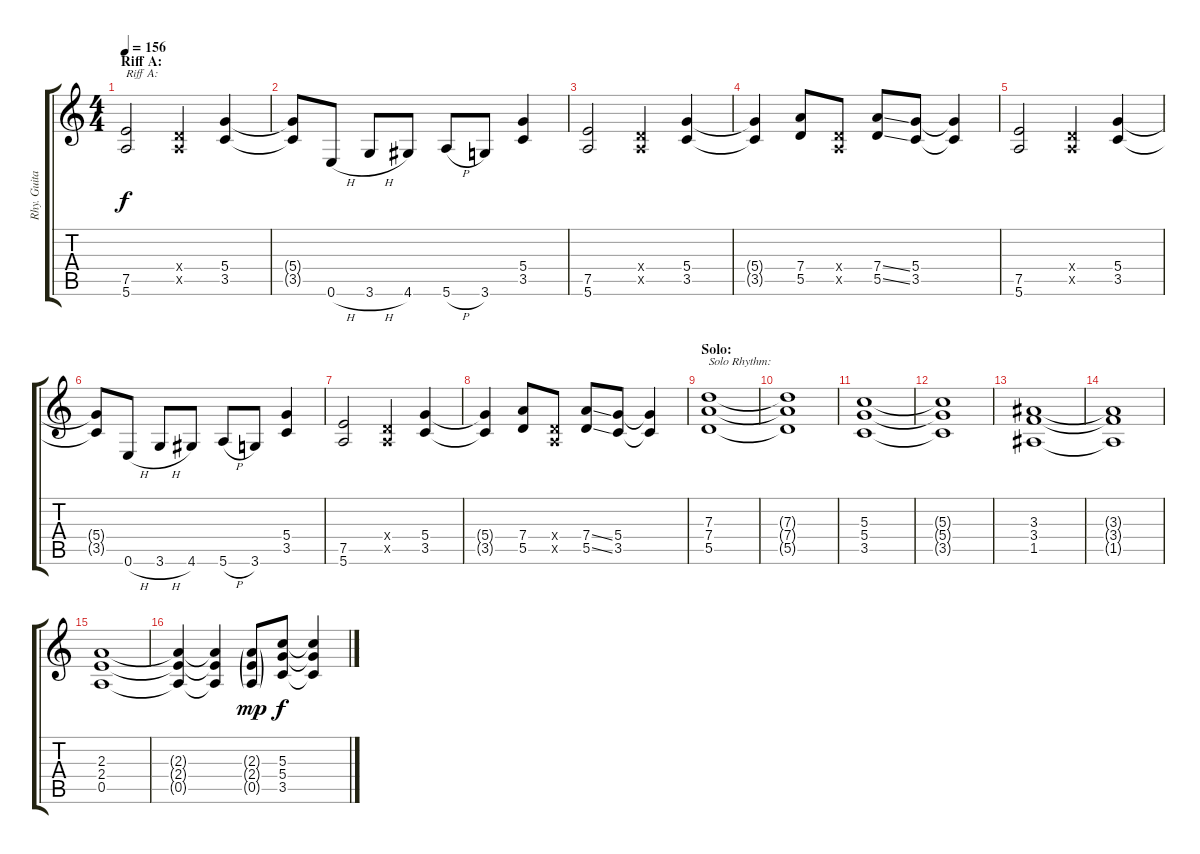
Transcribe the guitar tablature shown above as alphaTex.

\track ("Rhy. Guitar 1" "Rhy. Guita") {instrument distortionguitar}
\staff {score tabs}
\tuning (E4 B3 G3 D3 A2 E2) {hide}
\ts (4 4)
\section ("" "Riff A:")
\tempo 156
\clef g2
\ks c
(7.5 5.6).2{txt "Riff A:" dy f} (0.4{x} 0.5{x}).4 (5.4 3.5).4 |
(5.4{t} 3.5{t}).8 0.6{h}.8 3.6{h}.8 4.6.8 5.6{h}.8 3.6.8 (5.4 3.5).4 |
(7.5 5.6).2 (0.4{x} 0.5{x}).4 (5.4 3.5).4 |
(5.4{t} 3.5{t}).4 (7.4 5.5).8 (0.4{x} 0.5{x}).8 (7.4{ss} 5.5{ss}).8 (5.4 3.5).8 (5.4{t} 3.5{t}).4 |
(7.5 5.6).2 (0.4{x} 0.5{x}).4 (5.4 3.5).4 |
(5.4{t} 3.5{t}).8 0.6{h}.8 3.6{h}.8 4.6.8 5.6{h}.8 3.6.8 (5.4 3.5).4 |
(7.5 5.6).2 (0.4{x} 0.5{x}).4 (5.4 3.5).4 |
(5.4{t} 3.5{t}).4 (7.4 5.5).8 (0.4{x} 0.5{x}).8 (7.4{ss} 5.5{ss}).8 (5.4 3.5).8 (5.4{t} 3.5{t}).4 |
\section ("" "Solo:")
(7.3 7.4 5.5).1{txt "Solo Rhythm:"} |
(7.3{t} 7.4{t} 5.5{t}).1 |
(5.3 5.4 3.5).1 |
(5.3{t} 5.4{t} 3.5{t}).1 |
(3.3 3.4 1.5).1 |
(3.3{t} 3.4{t} 1.5{t}).1 |
(2.3 2.4 0.5).1 |
(2.3{t} 2.4{t} 0.5{t}).4 (2.3{t} 2.4{t} 0.5{t}).4 (2.3{g} 2.4{g} 0.5{g}).8{dy mp} (5.3 5.4 3.5).8{dy f} (5.3{t} 5.4{t} 3.5{t}).4
